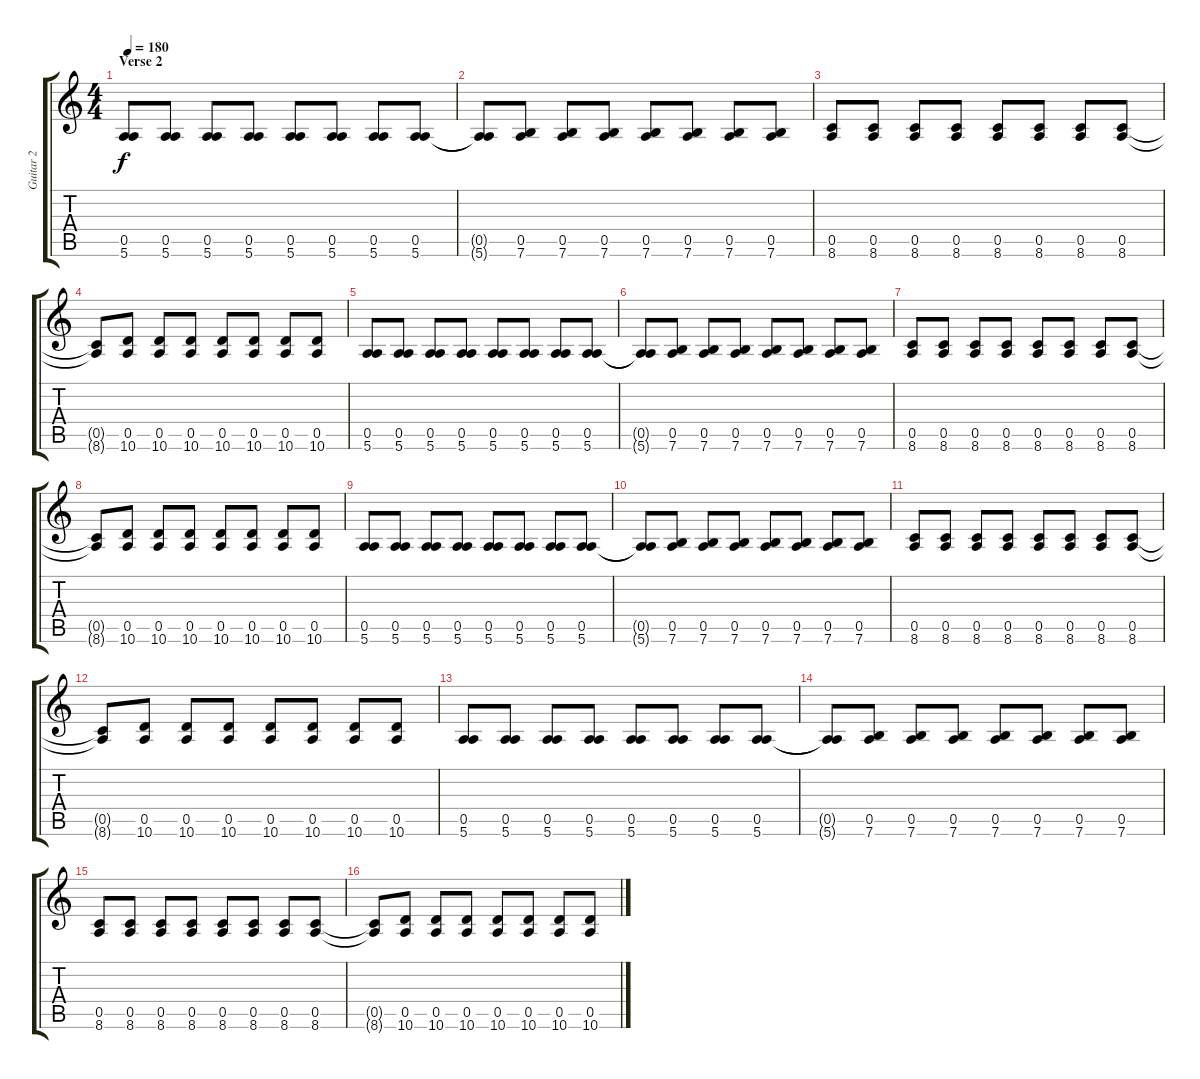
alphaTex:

\track ("Guitar 2" "Guitar 2") {instrument distortionguitar}
\staff {score tabs}
\tuning (E4 B3 G3 D3 A2 E2) {hide}
\ts (4 4)
\section ("" "Verse 2")
\tempo 180
\clef g2
\ks c
(0.5 5.6).8{dy f volume 9} (0.5 5.6).8 (0.5 5.6).8 (0.5 5.6).8 (0.5 5.6).8 (0.5 5.6).8 (0.5 5.6).8 (0.5 5.6).8 |
(0.5{t} 5.6{t}).8 (0.5 7.6).8 (0.5 7.6).8 (0.5 7.6).8 (0.5 7.6).8 (0.5 7.6).8 (0.5 7.6).8 (0.5 7.6).8 |
(0.5 8.6).8 (0.5 8.6).8 (0.5 8.6).8 (0.5 8.6).8 (0.5 8.6).8 (0.5 8.6).8 (0.5 8.6).8 (0.5 8.6).8 |
(0.5{t} 8.6{t}).8 (0.5 10.6).8 (0.5 10.6).8 (0.5 10.6).8 (0.5 10.6).8 (0.5 10.6).8 (0.5 10.6).8 (0.5 10.6).8 |
(0.5 5.6).8 (0.5 5.6).8 (0.5 5.6).8 (0.5 5.6).8 (0.5 5.6).8 (0.5 5.6).8 (0.5 5.6).8 (0.5 5.6).8 |
(0.5{t} 5.6{t}).8 (0.5 7.6).8 (0.5 7.6).8 (0.5 7.6).8 (0.5 7.6).8 (0.5 7.6).8 (0.5 7.6).8 (0.5 7.6).8 |
(0.5 8.6).8 (0.5 8.6).8 (0.5 8.6).8 (0.5 8.6).8 (0.5 8.6).8 (0.5 8.6).8 (0.5 8.6).8 (0.5 8.6).8 |
(0.5{t} 8.6{t}).8 (0.5 10.6).8 (0.5 10.6).8 (0.5 10.6).8 (0.5 10.6).8 (0.5 10.6).8 (0.5 10.6).8 (0.5 10.6).8 |
(0.5 5.6).8 (0.5 5.6).8 (0.5 5.6).8 (0.5 5.6).8 (0.5 5.6).8 (0.5 5.6).8 (0.5 5.6).8 (0.5 5.6).8 |
(0.5{t} 5.6{t}).8 (0.5 7.6).8 (0.5 7.6).8 (0.5 7.6).8 (0.5 7.6).8 (0.5 7.6).8 (0.5 7.6).8 (0.5 7.6).8 |
(0.5 8.6).8 (0.5 8.6).8 (0.5 8.6).8 (0.5 8.6).8 (0.5 8.6).8 (0.5 8.6).8 (0.5 8.6).8 (0.5 8.6).8 |
(0.5{t} 8.6{t}).8 (0.5 10.6).8 (0.5 10.6).8 (0.5 10.6).8 (0.5 10.6).8 (0.5 10.6).8 (0.5 10.6).8 (0.5 10.6).8 |
(0.5 5.6).8 (0.5 5.6).8 (0.5 5.6).8 (0.5 5.6).8 (0.5 5.6).8 (0.5 5.6).8 (0.5 5.6).8 (0.5 5.6).8 |
(0.5{t} 5.6{t}).8 (0.5 7.6).8 (0.5 7.6).8 (0.5 7.6).8 (0.5 7.6).8 (0.5 7.6).8 (0.5 7.6).8 (0.5 7.6).8 |
(0.5 8.6).8 (0.5 8.6).8 (0.5 8.6).8 (0.5 8.6).8 (0.5 8.6).8 (0.5 8.6).8 (0.5 8.6).8 (0.5 8.6).8 |
(0.5{t} 8.6{t}).8 (0.5 10.6).8 (0.5 10.6).8 (0.5 10.6).8 (0.5 10.6).8 (0.5 10.6).8 (0.5 10.6).8 (0.5 10.6).8
